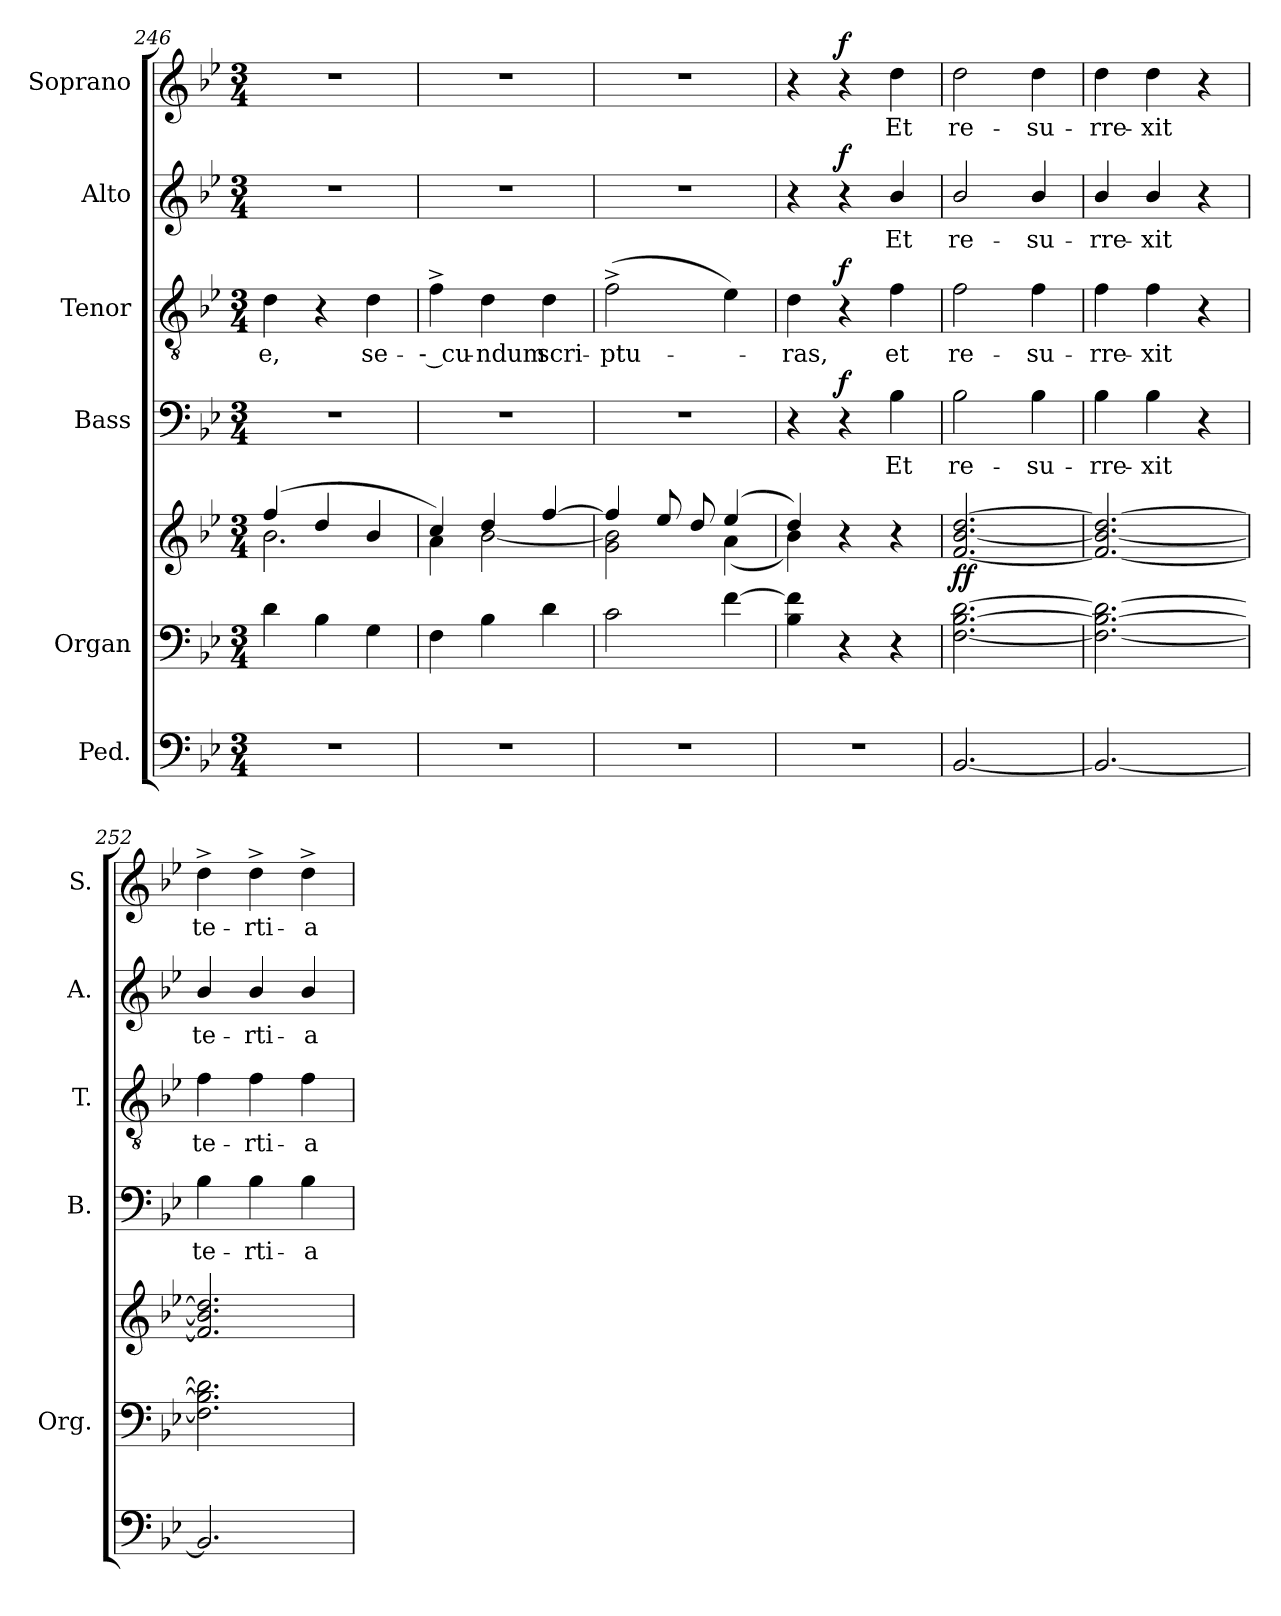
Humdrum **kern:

**kern	**kern	**kern	**dynam	**kern	**text	**dynam	**kern	**text	**dynam	**kern	**text	**dynam	**kern	**text	**dynam
*part6	*part5	*part5	*part5	*part4	*part4	*part4	*part3	*part3	*part3	*part2	*part2	*part2	*part1	*part1	*part1
*staff7	*staff6	*staff5	*staff5/6	*staff4	*staff4	*staff4	*staff3	*staff3	*staff3	*staff2	*staff2	*staff2	*staff1	*staff1	*staff1
*I"Ped.	*I"Organ	*	*	*I"Bass	*	*	*I"Tenor	*	*	*I"Alto	*	*	*I"Soprano	*	*
*	*I'Org.	*	*	*I'B.	*	*	*I'T.	*	*	*I'A.	*	*	*I'S.	*	*
*clefF4	*clefF4	*clefG2	*	*clefF4	*	*	*clefGv2	*	*	*clefG2	*	*	*clefG2	*	*
*	*	*	*	*	*	*	*ITrd7c12	*	*	*	*	*	*	*	*
*k[b-e-]	*k[b-e-]	*k[b-e-]	*	*k[b-e-]	*	*	*k[b-e-]	*	*	*k[b-e-]	*	*	*k[b-e-]	*	*
*B-:	*B-:	*B-:	*	*B-:	*	*	*B-:	*	*	*B-:	*	*	*B-:	*	*
*M3/4	*M3/4	*M3/4	*	*M3/4	*	*	*M3/4	*	*	*M3/4	*	*	*M3/4	*	*
=246	=246	=246	=246	=246	=246	=246	=246	=246	=246	=246	=246	=246	=246	=246	=246
!LO:N:vis=1	!	!	!	!LO:N:vis=1	!	!	!	!	!	!	!	!	!	!	!
*	*	*^	*	*	*	*	*	*	*	*	*	*	*	*	*
!	!	!	!	!	!	!	!	!	!LO:LY:b:color=#000000	!	!LO:N:vis=1	!	!	!LO:N:vis=1	!	!
2.r	4di\	(4ffi/	2.b-i\	.	2.r	.	.	4Di\	-e,	.	2.r	.	.	2.r	.	.
.	4B-i\	4ddi/	.	.	.	.	.	4r	.	.	.	.	.	.	.	.
!	!	!	!	!	!	!	!	!	!LO:LY:b:color=#000000	!	!	!	!	!	!	!
.	4Gi\	4b-i/	.	.	.	.	.	4Di\	se-	.	.	.	.	.	.	.
!!LO:PB:g=z
=247	=247	=247	=247	=247	=247	=247	=247	=247	=247	=247	=247	=247	=247	=247	=247	=247
!LO:N:vis=1	!	!	!	!	!LO:N:vis=1	!	!	!	!	!	!	!	!	!	!	!
!	!	!	!	!	!	!	!	!	!LO:LY:b:color=#000000	!	!LO:N:vis=1	!	!	!LO:N:vis=1	!	!
2.r	4Fi\	4cci/)	4ai\	.	2.r	.	.	4F^i\	-- cu-	.	2.r	.	.	2.r	.	.
!	!	!	!	!	!	!	!	!	!LO:LY:b:color=#000000	!	!	!	!	!	!	!
.	4B-i\	4ddi/	[2b-i\	.	.	.	.	4Di\	-ndum	.	.	.	.	.	.	.
!	!	!	!	!	!	!	!	!	!LO:LY:b:color=#000000	!	!	!	!	!	!	!
.	4di\	[4ffi/	.	.	.	.	.	4Di\	scri-	.	.	.	.	.	.	.
=248	=248	=248	=248	=248	=248	=248	=248	=248	=248	=248	=248	=248	=248	=248	=248	=248
!LO:N:vis=1	!	!	!	!	!LO:N:vis=1	!	!	!	!	!	!	!	!	!	!	!
!	!	!	!	!	!	!	!	!	!LO:LY:b:color=#000000	!	!LO:N:vis=1	!	!	!LO:N:vis=1	!	!
2.r	2ci\	4ffi/]	2gi\ 2b-i]	.	2.r	.	.	(2F^i\	-ptu-	.	2.r	.	.	2.r	.	.
.	.	8ee-i/	.	.	.	.	.	.	.	.	.	.	.	.	.	.
.	.	8ddi/	.	.	.	.	.	.	.	.	.	.	.	.	.	.
.	[4fi\	(4ee-i/	(4ai\	.	.	.	.	4E-i\)	.	.	.	.	.	.	.	.
=249	=249	=249	=249	=249	=249	=249	=249	=249	=249	=249	=249	=249	=249	=249	=249	=249
!LO:N:vis=1	!	!	!	!	!	!	!	!	!	!	!	!	!	!	!	!
!	!	!	!	!	!	!	!	!	!LO:LY:b:color=#000000	!	!	!	!	!	!	!
2.r	4B-i\ 4fi]	4ddi/)	4b-i\)	.	4r	.	.	4Di\	-ras,	.	4r	.	.	4r	.	.
.	4r	4r	2ryy	.	4r	.	f	4r	.	f	4r	.	f	4r	.	f
!	!	!	!	!	!	!LO:LY:b:color=#000000	!	!	!	!	!	!	!	!	!	!
!	!	!	!	!	!	!	!	!	!LO:LY:b:color=#000000	!	!	!	!	!	!	!
!	!	!	!	!	!	!	!	!	!	!	!	!LO:LY:b:color=#000000	!	!	!	!
!	!	!	!	!	!	!	!	!	!	!	!	!	!	!	!LO:LY:b:color=#000000	!
.	4r	4r	.	.	4B-i\	Et	.	4Fi\	et	.	4b-i/	Et	.	4ddi\	Et	.
*	*	*v	*v	*	*	*	*	*	*	*	*	*	*	*	*	*
=250	=250	=250	=250	=250	=250	=250	=250	=250	=250	=250	=250	=250	=250	=250	=250
!	!	!	!	!	!LO:LY:b:color=#000000	!	!	!	!	!	!	!	!	!	!
!	!	!	!	!	!	!	!	!LO:LY:b:color=#000000	!	!	!	!	!	!	!
!	!	!	!	!	!	!	!	!	!	!	!LO:LY:b:color=#000000	!	!	!	!
!	!	!	!	!	!	!	!	!	!	!	!	!	!	!LO:LY:b:color=#000000	!
[2.BB-i/	[2.Fi\ [2.B-i [2.di	[2.fi/ [2.b-i [2.ddi	ff	2B-i\	re-	.	2Fi\	re-	.	2b-i/	re-	.	2ddi\	re-	.
!	!	!	!	!	!LO:LY:b:color=#000000	!	!	!	!	!	!	!	!	!	!
!	!	!	!	!	!	!	!	!LO:LY:b:color=#000000	!	!	!	!	!	!	!
!	!	!	!	!	!	!	!	!	!	!	!LO:LY:b:color=#000000	!	!	!	!
!	!	!	!	!	!	!	!	!	!	!	!	!	!	!LO:LY:b:color=#000000	!
.	.	.	.	4B-i\	-su-	.	4Fi\	-su-	.	4b-i/	-su-	.	4ddi\	-su-	.
=251	=251	=251	=251	=251	=251	=251	=251	=251	=251	=251	=251	=251	=251	=251	=251
!	!	!	!	!	!LO:LY:b:color=#000000	!	!	!	!	!	!	!	!	!	!
!	!	!	!	!	!	!	!	!LO:LY:b:color=#000000	!	!	!	!	!	!	!
!	!	!	!	!	!	!	!	!	!	!	!LO:LY:b:color=#000000	!	!	!	!
!	!	!	!	!	!	!	!	!	!	!	!	!	!	!LO:LY:b:color=#000000	!
2.BB-i/_	2.Fi\_ 2.B-i_ 2.di_	2.fi/_ 2.b-i_ 2.ddi_	.	4B-i\	-rre-	.	4Fi\	-rre-	.	4b-i/	-rre-	.	4ddi\	-rre-	.
!	!	!	!	!	!LO:LY:b:color=#000000	!	!	!	!	!	!	!	!	!	!
!	!	!	!	!	!	!	!	!LO:LY:b:color=#000000	!	!	!	!	!	!	!
!	!	!	!	!	!	!	!	!	!	!	!LO:LY:b:color=#000000	!	!	!	!
!	!	!	!	!	!	!	!	!	!	!	!	!	!	!LO:LY:b:color=#000000	!
.	.	.	.	4B-i\	-xit	.	4Fi\	-xit	.	4b-i/	-xit	.	4ddi\	-xit	.
.	.	.	.	4r	.	.	4r	.	.	4r	.	.	4r	.	.
=252	=252	=252	=252	=252	=252	=252	=252	=252	=252	=252	=252	=252	=252	=252	=252
!	!	!	!	!	!LO:LY:b:color=#000000	!	!	!	!	!	!	!	!	!	!
!	!	!	!	!	!	!	!	!LO:LY:b:color=#000000	!	!	!	!	!	!	!
!	!	!	!	!	!	!	!	!	!	!	!LO:LY:b:color=#000000	!	!	!	!
!	!	!	!	!	!	!	!	!	!	!	!	!	!	!LO:LY:b:color=#000000	!
2.BB-i/]	2.Fi\] 2.B-i] 2.di]	2.fi/] 2.b-i] 2.ddi]	.	4B-i\	te-	.	4Fi\	te-	.	4b-i/	te-	.	4dd^i\	te-	.
!	!	!	!	!	!LO:LY:b:color=#000000	!	!	!	!	!	!	!	!	!	!
!	!	!	!	!	!	!	!	!LO:LY:b:color=#000000	!	!	!	!	!	!	!
!	!	!	!	!	!	!	!	!	!	!	!LO:LY:b:color=#000000	!	!	!	!
!	!	!	!	!	!	!	!	!	!	!	!	!	!	!LO:LY:b:color=#000000	!
.	.	.	.	4B-i\	-rti-	.	4Fi\	-rti-	.	4b-i/	-rti-	.	4dd^i\	-rti-	.
!	!	!	!	!	!LO:LY:b:color=#000000	!	!	!	!	!	!	!	!	!	!
!	!	!	!	!	!	!	!	!LO:LY:b:color=#000000	!	!	!	!	!	!	!
!	!	!	!	!	!	!	!	!	!	!	!LO:LY:b:color=#000000	!	!	!	!
!	!	!	!	!	!	!	!	!	!	!	!	!	!	!LO:LY:b:color=#000000	!
.	.	.	.	4B-i\	-a	.	4Fi\	-a	.	4b-i/	-a	.	4dd^i\	-a	.
=	=	=	=	=	=	=	=	=	=	=	=	=	=	=	=
*-	*-	*-	*-	*-	*-	*-	*-	*-	*-	*-	*-	*-	*-	*-	*-
